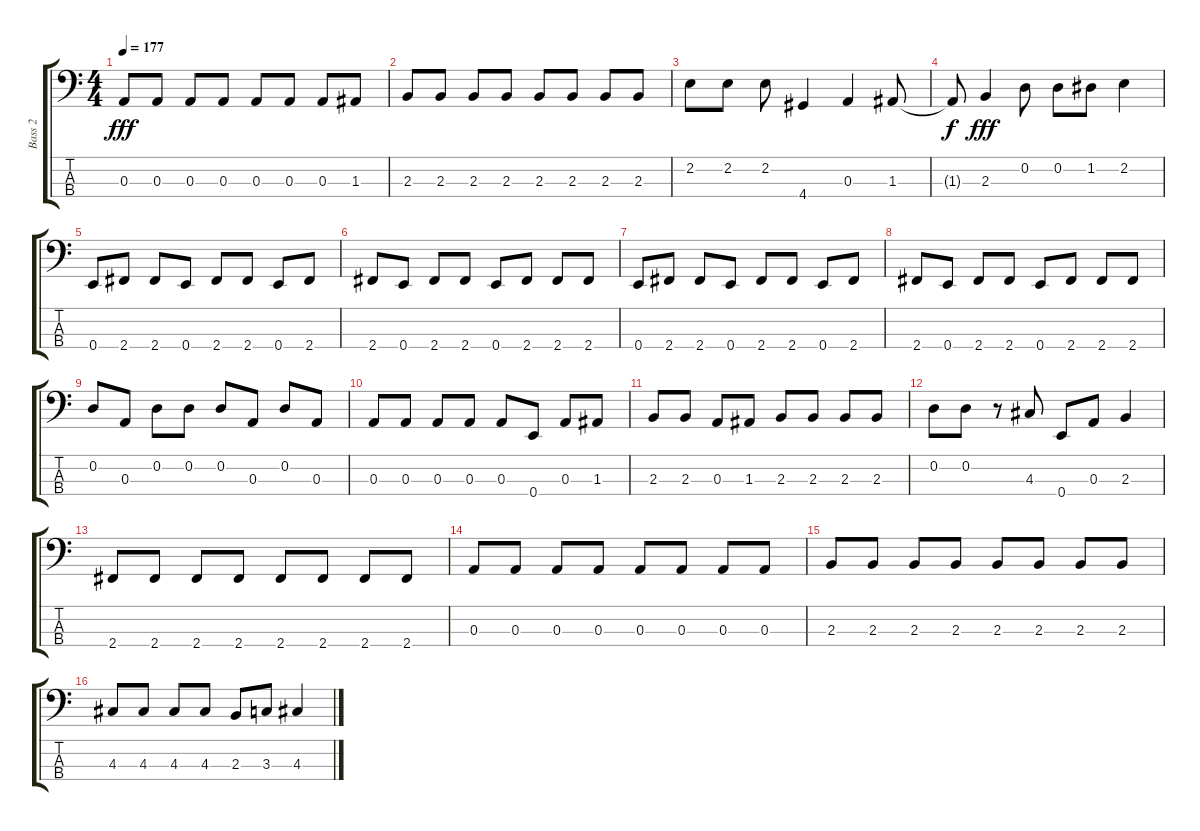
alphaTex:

\track ("Bass 2" "Bass 2") {instrument electricbasspick}
\staff {score tabs}
\tuning (G2 D2 A1 E1) {hide}
\ts (4 4)
\tempo 177
\clef f4
\ks c
0.3.8{dy fff} 0.3.8 0.3.8 0.3.8 0.3.8 0.3.8 0.3.8 1.3.8 |
2.3.8 2.3.8 2.3.8 2.3.8 2.3.8 2.3.8 2.3.8 2.3.8 |
2.2.8 2.2.8 2.2.8 4.4.4 0.3.4 1.3.8 |
1.3{t}.8{dy f} 2.3.4{dy fff} 0.2.8 0.2.8 1.2.8 2.2.4 |
0.4.8 2.4.8 2.4.8 0.4.8 2.4.8 2.4.8 0.4.8 2.4.8 |
2.4.8 0.4.8 2.4.8 2.4.8 0.4.8 2.4.8 2.4.8 2.4.8 |
0.4.8 2.4.8 2.4.8 0.4.8 2.4.8 2.4.8 0.4.8 2.4.8 |
2.4.8 0.4.8 2.4.8 2.4.8 0.4.8 2.4.8 2.4.8 2.4.8 |
0.2.8 0.3.8 0.2.8 0.2.8 0.2.8 0.3.8 0.2.8 0.3.8 |
0.3.8 0.3.8 0.3.8 0.3.8 0.3.8 0.4.8 0.3.8 1.3.8 |
2.3.8 2.3.8 0.3.8 1.3.8 2.3.8 2.3.8 2.3.8 2.3.8 |
0.2.8 0.2.8 r.8 4.3.8 0.4.8 0.3.8 2.3.4 |
2.4.8 2.4.8 2.4.8 2.4.8 2.4.8 2.4.8 2.4.8 2.4.8 |
0.3.8 0.3.8 0.3.8 0.3.8 0.3.8 0.3.8 0.3.8 0.3.8 |
2.3.8 2.3.8 2.3.8 2.3.8 2.3.8 2.3.8 2.3.8 2.3.8 |
4.3.8 4.3.8 4.3.8 4.3.8 2.3.8 3.3.8 4.3.4
